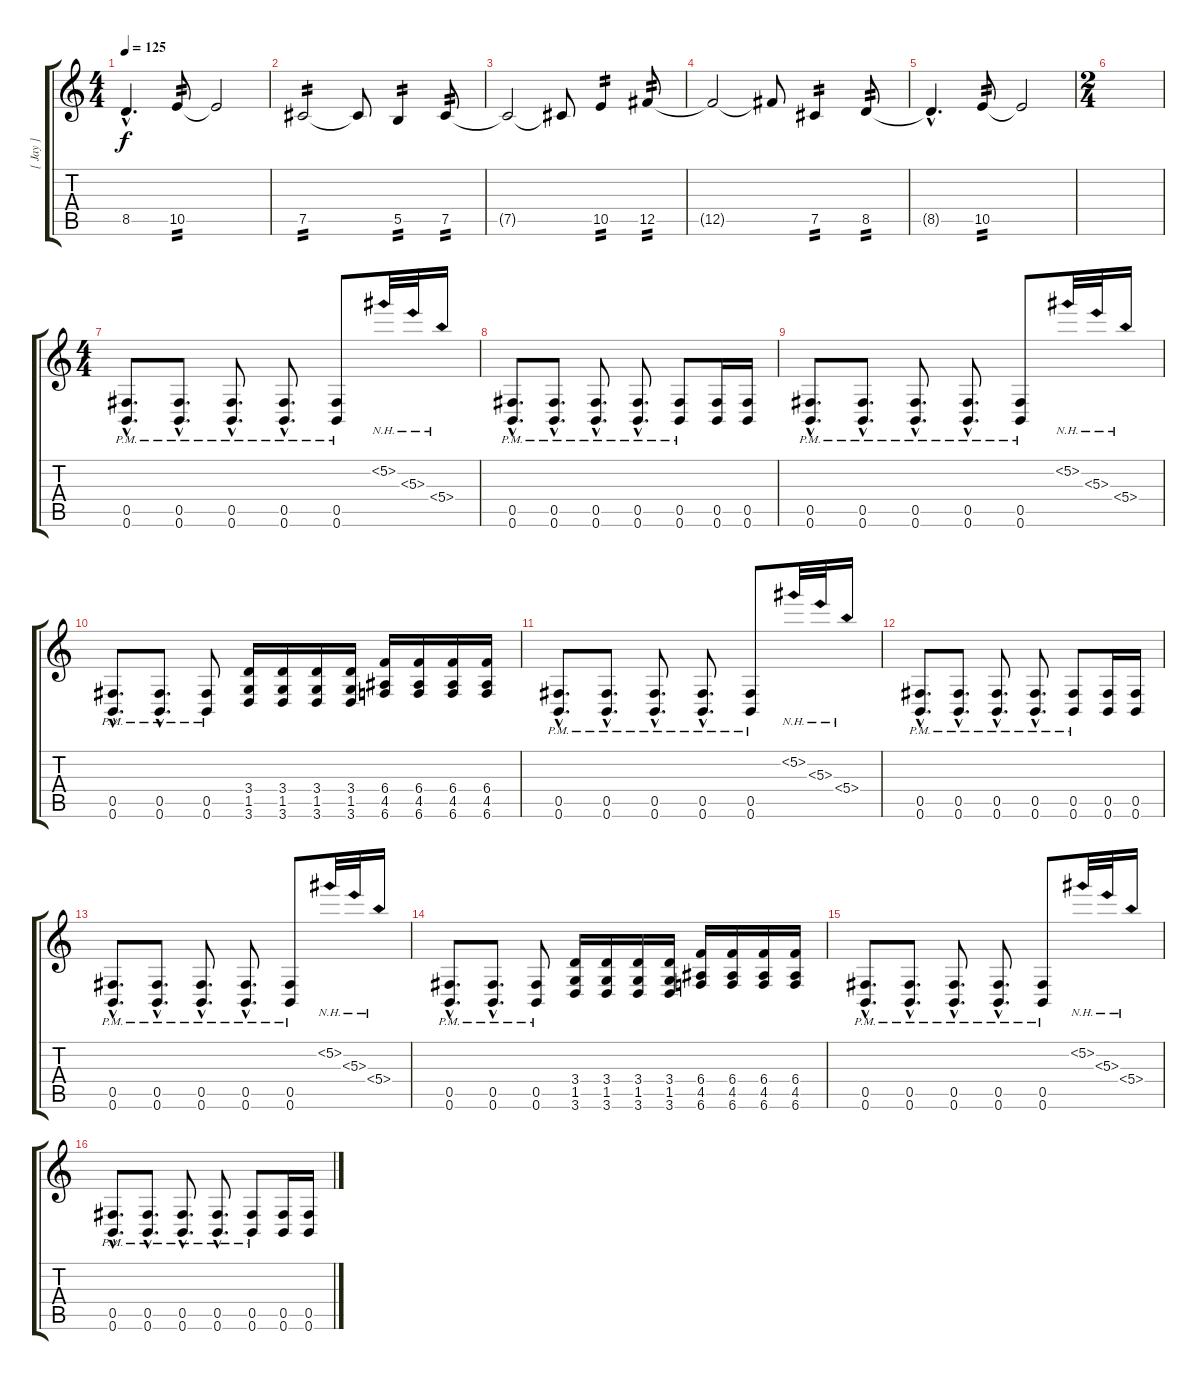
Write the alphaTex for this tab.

\track ("[ Jay ]" "[ Jay ]") {instrument distortionguitar}
\staff {score tabs}
\tuning (Db4 Ab3 E3 B2 Gb2 B1) {hide}
\ts (4 4)
\tempo 125
\clef g2
\ks c
8.5{hac t}.4{d dy f} 10.5.8{tp 2} 10.5{t}.2 |
7.5.2{tp 2} 7.5{t}.8 5.5.4{tp 2} 7.5.8{tp 2} |
7.5{t}.2 7.5{t}.8 10.5.4{tp 2} 12.5.8{tp 2} |
12.5{t}.2 12.5{t}.8 7.5.4{tp 2} 8.5.8{tp 2} |
8.5{hac t}.4{d} 10.5.8{tp 2} 10.5{t}.2 |
\ts (2 4)
|
\ts (4 4)
(0.5{hac pm} 0.6{hac pm}).8{d} (0.5{hac pm} 0.6{hac pm}).8{d} (0.5{hac pm} 0.6{hac pm}).8{d} (0.5{hac pm} 0.6{hac pm}).8{d} (0.5{pm} 0.6).8 5.2{nh}.32 5.3{nh}.32 5.4{nh}.16 |
(0.5{hac pm} 0.6{hac pm}).8{d} (0.5{hac pm} 0.6{hac pm}).8{d} (0.5{hac pm} 0.6{hac pm}).8{d} (0.5{hac pm} 0.6{hac pm}).8{d} (0.5{pm} 0.6).8 (0.5 0.6).16 (0.5 0.6).16 |
(0.5{hac pm} 0.6{hac pm}).8{d} (0.5{hac pm} 0.6{hac pm}).8{d} (0.5{hac pm} 0.6{hac pm}).8{d} (0.5{hac pm} 0.6{hac pm}).8{d} (0.5{pm} 0.6).8 5.2{nh}.32 5.3{nh}.32 5.4{nh}.16 |
(0.5{hac pm} 0.6{hac pm}).8{d} (0.5{hac pm} 0.6{hac pm}).8{d} (0.5{pm} 0.6{pm}).8 (3.4 1.5 3.6).16 (3.4 1.5 3.6).16 (3.4 1.5 3.6).16 (3.4 1.5 3.6).16 (6.4 4.5 6.6).16 (6.4 4.5 6.6).16 (6.4 4.5 6.6).16 (6.4 4.5 6.6).16 |
(0.5{hac pm} 0.6{hac pm}).8{d} (0.5{hac pm} 0.6{hac pm}).8{d} (0.5{hac pm} 0.6{hac pm}).8{d} (0.5{hac pm} 0.6{hac pm}).8{d} (0.5{pm} 0.6).8 5.2{nh}.32 5.3{nh}.32 5.4{nh}.16 |
(0.5{hac pm} 0.6{hac pm}).8{d} (0.5{hac pm} 0.6{hac pm}).8{d} (0.5{hac pm} 0.6{hac pm}).8{d} (0.5{hac pm} 0.6{hac pm}).8{d} (0.5{pm} 0.6).8 (0.5 0.6).16 (0.5 0.6).16 |
(0.5{hac pm} 0.6{hac pm}).8{d} (0.5{hac pm} 0.6{hac pm}).8{d} (0.5{hac pm} 0.6{hac pm}).8{d} (0.5{hac pm} 0.6{hac pm}).8{d} (0.5{pm} 0.6).8 5.2{nh}.32 5.3{nh}.32 5.4{nh}.16 |
(0.5{hac pm} 0.6{hac pm}).8{d} (0.5{hac pm} 0.6{hac pm}).8{d} (0.5{pm} 0.6{pm}).8 (3.4 1.5 3.6).16 (3.4 1.5 3.6).16 (3.4 1.5 3.6).16 (3.4 1.5 3.6).16 (6.4 4.5 6.6).16 (6.4 4.5 6.6).16 (6.4 4.5 6.6).16 (6.4 4.5 6.6).16 |
(0.5{hac pm} 0.6{hac pm}).8{d} (0.5{hac pm} 0.6{hac pm}).8{d} (0.5{hac pm} 0.6{hac pm}).8{d} (0.5{hac pm} 0.6{hac pm}).8{d} (0.5{pm} 0.6).8 5.2{nh}.32 5.3{nh}.32 5.4{nh}.16 |
(0.5{hac pm} 0.6{hac pm}).8{d} (0.5{hac pm} 0.6{hac pm}).8{d} (0.5{hac pm} 0.6{hac pm}).8{d} (0.5{hac pm} 0.6{hac pm}).8{d} (0.5{pm} 0.6).8 (0.5 0.6).16 (0.5 0.6).16
